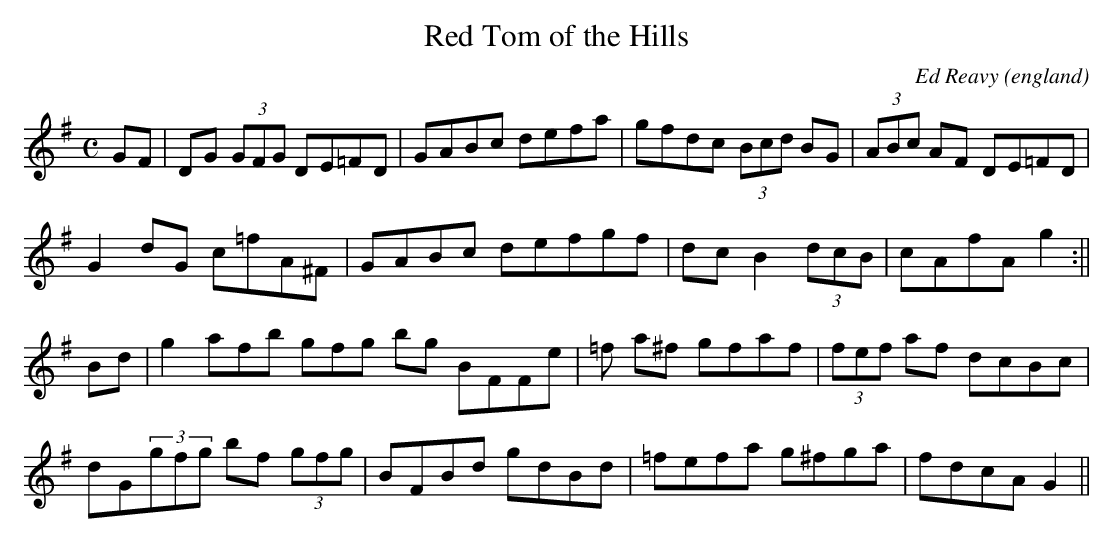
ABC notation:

X:1
T:Red Tom of the Hills
O:england
C:Ed Reavy
M:C
L:1/8
K:G
GF|DG (3GFG DE=FD|GABc defa|gfdc (3Bcd BG|(3ABc AF DE=FD|
G2 dG c=fA^F|GABc defgf|dc B2 (3dcB|cAfA g2:||
Bd|g2 afb gfg bg BFFe|=f a^f gfaf|(3fef af dcBc|
dG(3gfg bf (3gfg|BFBd gdBd|=fefa g^fga|fdcA G2||
